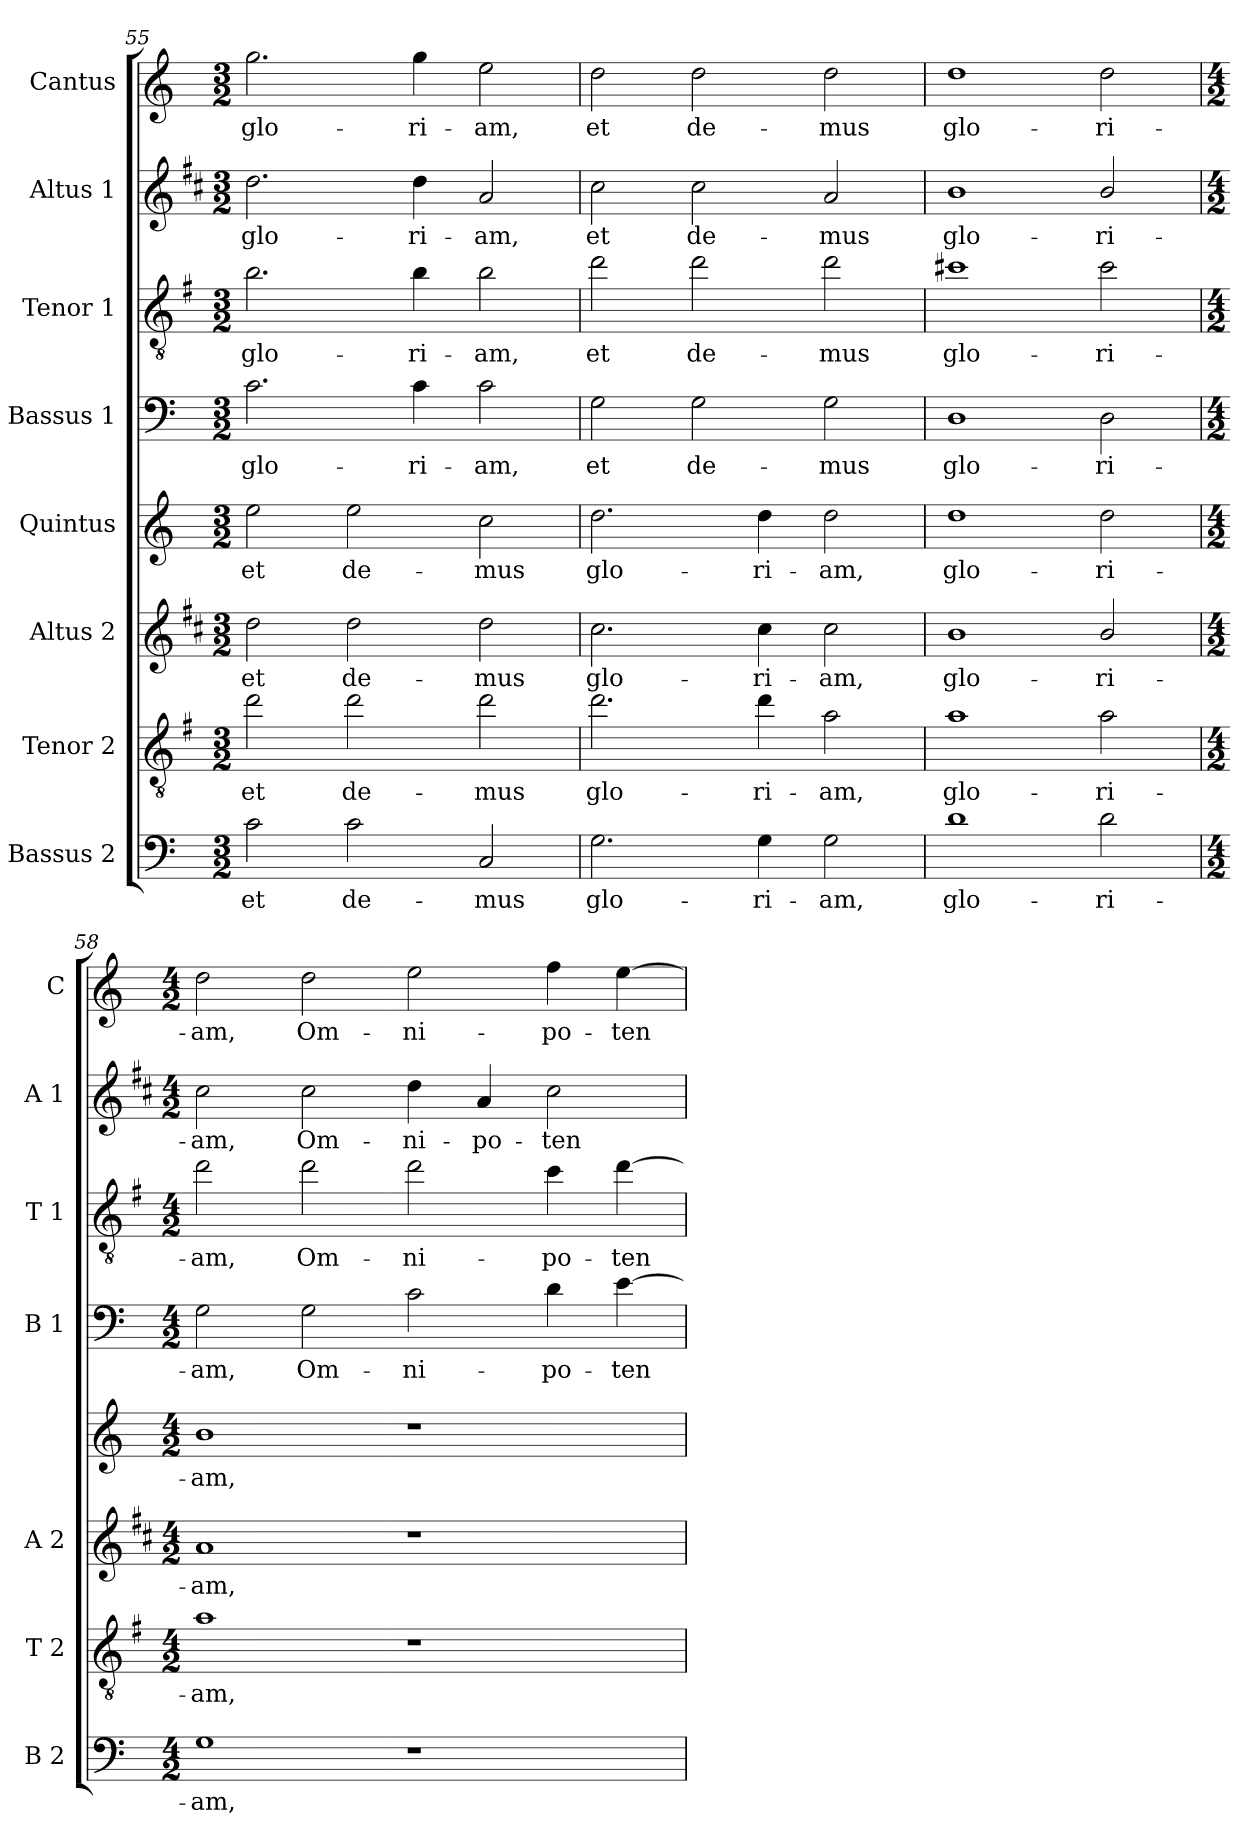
**kern	**text	**kern	**text	**kern	**text	**kern	**text	**kern	**text	**kern	**text	**kern	**text	**kern	**text
*part8	*part8	*part7	*part7	*part6	*part6	*part5	*part5	*part4	*part4	*part3	*part3	*part2	*part2	*part1	*part1
*staff8	*staff8	*staff7	*staff7	*staff6	*staff6	*staff5	*staff5	*staff4	*staff4	*staff3	*staff3	*staff2	*staff2	*staff1	*staff1
*I"Bassus 2	*	*I"Tenor 2	*	*I"Altus 2	*	*I"Quintus	*	*I"Bassus 1	*	*I"Tenor 1	*	*I"Altus 1	*	*I"Cantus	*
*I'B 2	*	*I'T 2	*	*I'A 2	*	*	*	*I'B 1	*	*I'T 1	*	*I'A 1	*	*I'C	*
*clefF4	*	*clefGv2	*	*clefG2	*	*clefG2	*	*clefF4	*	*clefGv2	*	*clefG2	*	*clefG2	*
*	*	*ITrd4c7	*	*ITrd1c2	*	*	*	*	*	*ITrd4c7	*	*ITrd1c2	*	*	*
*k[]	*	*k[]	*	*k[]	*	*k[]	*	*k[]	*	*k[]	*	*k[]	*	*k[]	*
*C:	*	*C:	*	*C:	*	*C:	*	*C:	*	*C:	*	*C:	*	*C:	*
*M3/2	*	*M3/2	*	*M3/2	*	*M3/2	*	*M3/2	*	*M3/2	*	*M3/2	*	*M3/2	*
=55	=55	=55	=55	=55	=55	=55	=55	=55	=55	=55	=55	=55	=55	=55	=55
!	!LO:LY:b	!	!LO:LY:b	!	!LO:LY:b	!	!LO:LY:b	!	!LO:LY:b	!	!LO:LY:b	!	!LO:LY:b	!	!LO:LY:b
2c\	et	2g\	et	2cc\	et	2ee\	et	2.c\	glo-	2.e\	glo-	2.cc\	glo-	2.gg\	glo-
!	!LO:LY:b	!	!LO:LY:b	!	!LO:LY:b	!	!LO:LY:b	!	!	!	!	!	!	!	!
2c\	de-	2g\	de-	2cc\	de-	2ee\	de-	.	.	.	.	.	.	.	.
!	!	!	!	!	!	!	!	!	!LO:LY:b	!	!LO:LY:b	!	!LO:LY:b	!	!LO:LY:b
.	.	.	.	.	.	.	.	4c\	-ri-	4e\	-ri-	4cc\	-ri-	4gg\	-ri-
!	!LO:LY:b	!	!LO:LY:b	!	!LO:LY:b	!	!LO:LY:b	!	!LO:LY:b	!	!LO:LY:b	!	!LO:LY:b	!	!LO:LY:b
2C/	-mus	2g\	-mus	2cc\	-mus	2cc\	-mus	2c\	-am,	2e\	-am,	2g/	-am,	2ee\	-am,
=56	=56	=56	=56	=56	=56	=56	=56	=56	=56	=56	=56	=56	=56	=56	=56
!	!LO:LY:b	!	!LO:LY:b	!	!LO:LY:b	!	!LO:LY:b	!	!LO:LY:b	!	!LO:LY:b	!	!LO:LY:b	!	!LO:LY:b
2.G\	glo-	2.g\	glo-	2.b\	glo-	2.dd\	glo-	2G\	et	2g\	et	2b\	et	2dd\	et
!	!	!	!	!	!	!	!	!	!LO:LY:b	!	!LO:LY:b	!	!LO:LY:b	!	!LO:LY:b
.	.	.	.	.	.	.	.	2G\	de-	2g\	de-	2b\	de-	2dd\	de-
!	!LO:LY:b	!	!LO:LY:b	!	!LO:LY:b	!	!LO:LY:b	!	!	!	!	!	!	!	!
4G\	-ri-	4g\	-ri-	4b\	-ri-	4dd\	-ri-	.	.	.	.	.	.	.	.
!	!LO:LY:b	!	!LO:LY:b	!	!LO:LY:b	!	!LO:LY:b	!	!LO:LY:b	!	!LO:LY:b	!	!LO:LY:b	!	!LO:LY:b
2G\	-am,	2d\	-am,	2b\	-am,	2dd\	-am,	2G\	-mus	2g\	-mus	2g/	-mus	2dd\	-mus
=57	=57	=57	=57	=57	=57	=57	=57	=57	=57	=57	=57	=57	=57	=57	=57
!	!LO:LY:b	!	!LO:LY:b	!	!LO:LY:b	!	!LO:LY:b	!	!LO:LY:b	!	!LO:LY:b	!	!LO:LY:b	!	!LO:LY:b
1d	glo-	1d	glo-	1a	glo-	1dd	glo-	1D	glo-	1f#X	glo-	1a	glo-	1dd	glo-
!	!LO:LY:b	!	!LO:LY:b	!	!LO:LY:b	!	!LO:LY:b	!	!LO:LY:b	!	!LO:LY:b	!	!LO:LY:b	!	!LO:LY:b
2d\	-ri-	2d\	-ri-	2a/	-ri-	2dd\	-ri-	2D\	-ri-	2f#\	-ri-	2a/	-ri-	2dd\	-ri-
!!LO:PB:g=z
=58	=58	=58	=58	=58	=58	=58	=58	=58	=58	=58	=58	=58	=58	=58	=58
*M4/2	*	*M4/2	*	*M4/2	*	*M4/2	*	*M4/2	*	*M4/2	*	*M4/2	*	*M4/2	*
!	!LO:LY:b	!	!LO:LY:b	!	!LO:LY:b	!	!LO:LY:b	!	!LO:LY:b	!	!LO:LY:b	!	!LO:LY:b	!	!LO:LY:b
1G	-am,	1d	-am,	1g	-am,	1b	-am,	2G\	-am,	2g\	-am,	2b\	-am,	2dd\	-am,
!	!	!	!	!	!	!	!	!	!LO:LY:b	!	!LO:LY:b	!	!LO:LY:b	!	!LO:LY:b
.	.	.	.	.	.	.	.	2G\	Om-	2g\	Om-	2b\	Om-	2dd\	Om-
!	!	!	!	!	!	!	!	!	!LO:LY:b	!	!LO:LY:b	!	!LO:LY:b	!	!LO:LY:b
1r	.	1r	.	1r	.	1r	.	2c\	-ni-	2g\	-ni-	4cc\	-ni-	2ee\	-ni-
!	!	!	!	!	!	!	!	!	!	!	!	!	!LO:LY:b	!	!
.	.	.	.	.	.	.	.	.	.	.	.	4g/	-po-	.	.
!	!	!	!	!	!	!	!	!	!LO:LY:b	!	!LO:LY:b	!	!LO:LY:b	!	!LO:LY:b
.	.	.	.	.	.	.	.	4d\	-po-	4f\	-po-	2b\	-ten-	4ff\	-po-
!	!	!	!	!	!	!	!	!	!LO:LY:b	!	!LO:LY:b	!	!	!	!LO:LY:b
.	.	.	.	.	.	.	.	[4e\	-ten-	[4g\	-ten-	.	.	[4ee\	-ten-
=	=	=	=	=	=	=	=	=	=	=	=	=	=	=	=
*-	*-	*-	*-	*-	*-	*-	*-	*-	*-	*-	*-	*-	*-	*-	*-
